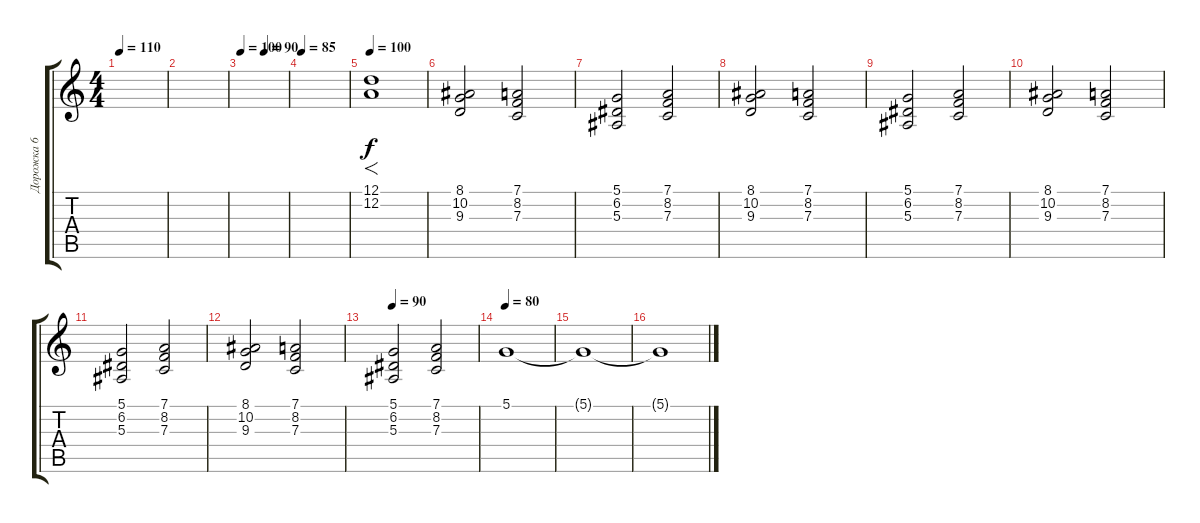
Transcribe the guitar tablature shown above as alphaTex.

\track ("Дорожка 6" "Дорожка 6") {instrument stringensemble2}
\staff {score tabs}
\tuning (D4 A3 F3 C3 G2 D2) {hide}
\ts (4 4)
\tempo 110
\clef g2
\ks c
|
|
\tempo 100
\tempo (90 0.5)
|
\tempo 85
|
\tempo 100
(12.1 12.2).1{f} |
(8.1 10.2 9.3).2 (7.1 8.2 7.3).2 |
(5.1 6.2 5.3).2 (7.1 8.2 7.3).2 |
(8.1 10.2 9.3).2 (7.1 8.2 7.3).2 |
(5.1 6.2 5.3).2 (7.1 8.2 7.3).2 |
(8.1 10.2 9.3).2 (7.1 8.2 7.3).2 |
(5.1 6.2 5.3).2 (7.1 8.2 7.3).2 |
(8.1 10.2 9.3).2 (7.1 8.2 7.3).2 |
\tempo 90
(5.1 6.2 5.3).2 (7.1 8.2 7.3).2 |
\tempo 80
5.1.1 |
5.1{t}.1 |
5.1{t}.1
